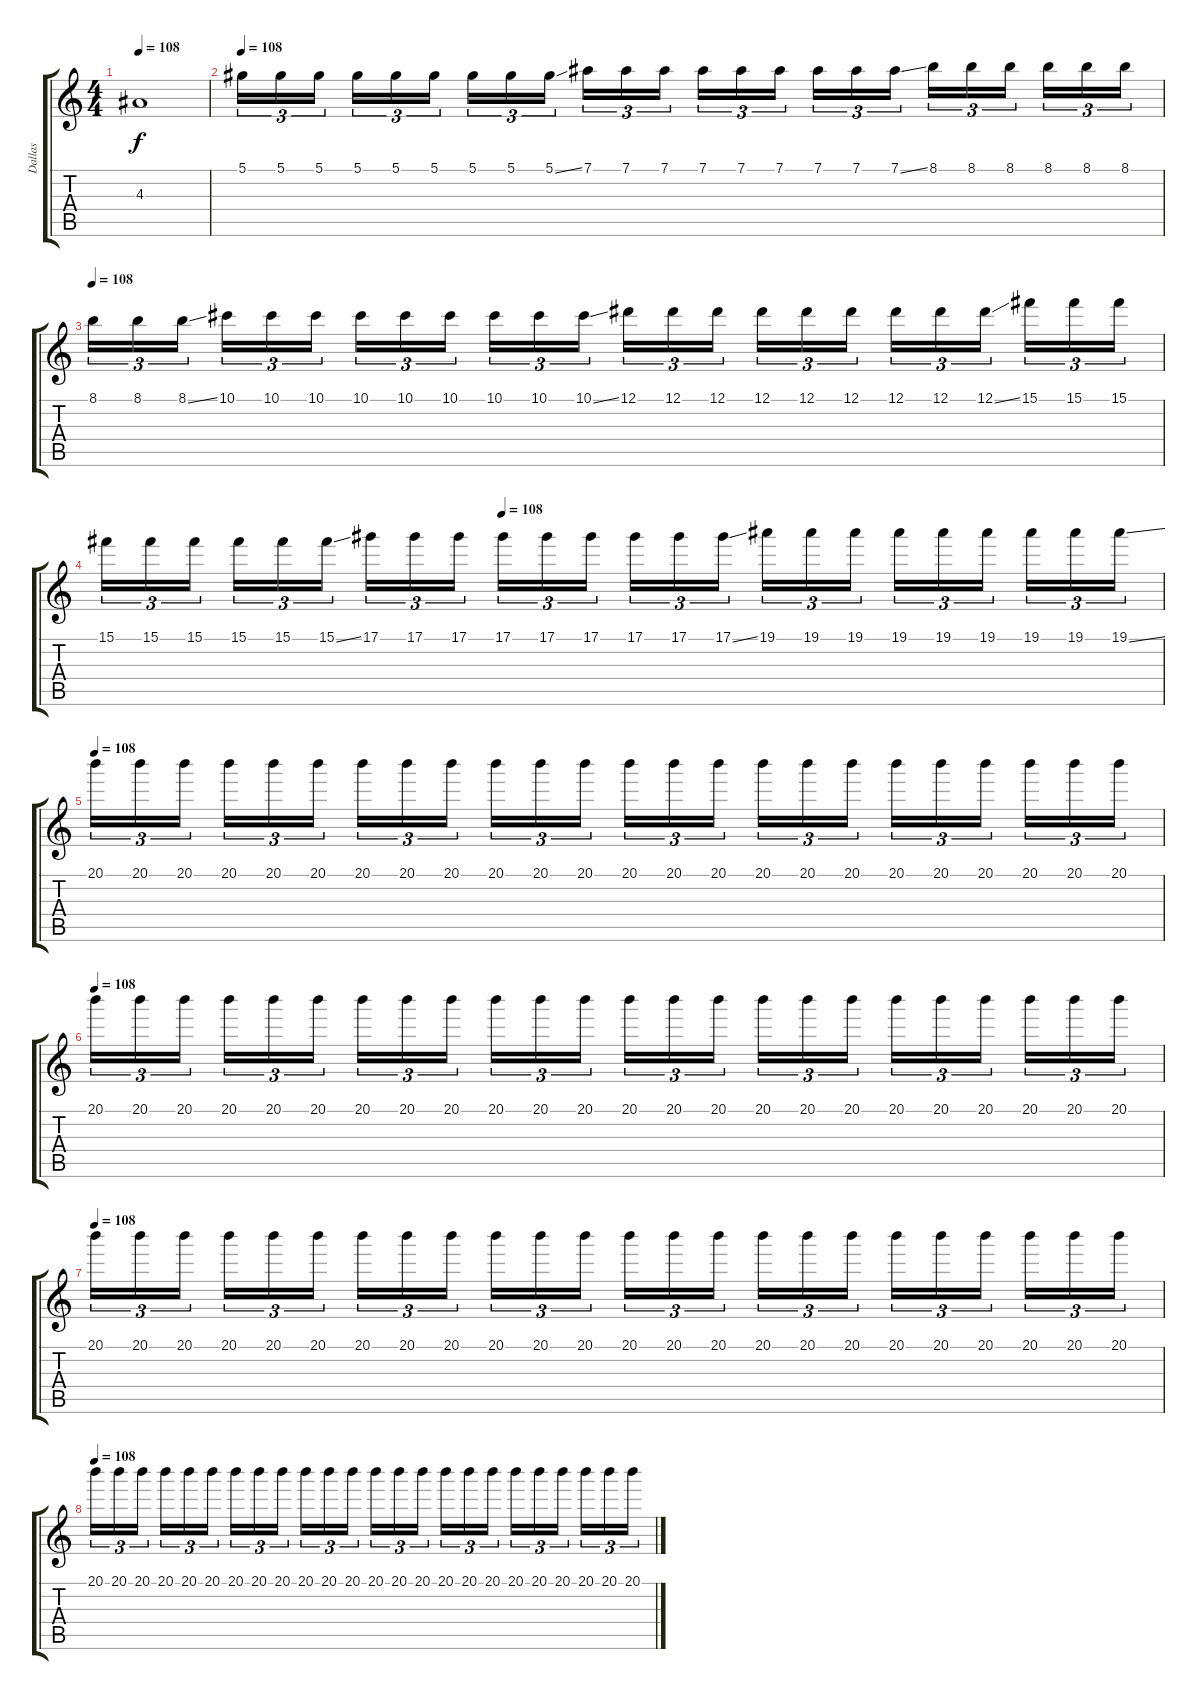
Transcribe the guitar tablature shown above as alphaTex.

\track ("Dallas" "Dallas") {instrument overdrivenguitar}
\staff {score tabs}
\tuning (Eb4 Bb3 Gb3 Db3 Ab2 Eb2) {hide}
\ts (4 4)
\tempo 108
\clef g2
\ks c
4.3{t}.1{dy f} |
\tempo 108
5.1.16{tu (3 2)} 5.1.16{tu (3 2)} 5.1.16{tu (3 2)} 5.1.16{tu (3 2)} 5.1.16{tu (3 2)} 5.1.16{tu (3 2)} 5.1.16{tu (3 2)} 5.1.16{tu (3 2)} 5.1{ss}.16{tu (3 2)} 7.1.16{tu (3 2)} 7.1.16{tu (3 2)} 7.1.16{tu (3 2)} 7.1.16{tu (3 2)} 7.1.16{tu (3 2)} 7.1.16{tu (3 2)} 7.1.16{tu (3 2)} 7.1.16{tu (3 2)} 7.1{ss}.16{tu (3 2)} 8.1.16{tu (3 2)} 8.1.16{tu (3 2)} 8.1.16{tu (3 2)} 8.1.16{tu (3 2)} 8.1.16{tu (3 2)} 8.1.16{tu (3 2)} |
\tempo 139
\tempo 108
8.1.16{tu (3 2)} 8.1.16{tu (3 2)} 8.1{ss}.16{tu (3 2)} 10.1.16{tu (3 2)} 10.1.16{tu (3 2)} 10.1.16{tu (3 2)} 10.1.16{tu (3 2)} 10.1.16{tu (3 2)} 10.1.16{tu (3 2)} 10.1.16{tu (3 2)} 10.1.16{tu (3 2)} 10.1{ss}.16{tu (3 2)} 12.1.16{tu (3 2)} 12.1.16{tu (3 2)} 12.1.16{tu (3 2)} 12.1.16{tu (3 2)} 12.1.16{tu (3 2)} 12.1.16{tu (3 2)} 12.1.16{tu (3 2)} 12.1.16{tu (3 2)} 12.1{ss}.16{tu (3 2)} 15.1.16{tu (3 2)} 15.1.16{tu (3 2)} 15.1.16{tu (3 2)} |
\tempo (108 0.375)
15.1.16{tu (3 2)} 15.1.16{tu (3 2)} 15.1.16{tu (3 2)} 15.1.16{tu (3 2)} 15.1.16{tu (3 2)} 15.1{ss}.16{tu (3 2)} 17.1.16{tu (3 2)} 17.1.16{tu (3 2)} 17.1.16{tu (3 2)} 17.1.16{tu (3 2)} 17.1.16{tu (3 2)} 17.1.16{tu (3 2)} 17.1.16{tu (3 2)} 17.1.16{tu (3 2)} 17.1{ss}.16{tu (3 2)} 19.1.16{tu (3 2)} 19.1.16{tu (3 2)} 19.1.16{tu (3 2)} 19.1.16{tu (3 2)} 19.1.16{tu (3 2)} 19.1.16{tu (3 2)} 19.1.16{tu (3 2)} 19.1.16{tu (3 2)} 19.1{ss}.16{tu (3 2)} |
\tempo 108
20.1.16{tu (3 2)} 20.1.16{tu (3 2)} 20.1.16{tu (3 2)} 20.1.16{tu (3 2)} 20.1.16{tu (3 2)} 20.1.16{tu (3 2)} 20.1.16{tu (3 2)} 20.1.16{tu (3 2)} 20.1.16{tu (3 2)} 20.1.16{tu (3 2)} 20.1.16{tu (3 2)} 20.1.16{tu (3 2)} 20.1.16{tu (3 2)} 20.1.16{tu (3 2)} 20.1.16{tu (3 2)} 20.1.16{tu (3 2)} 20.1.16{tu (3 2)} 20.1.16{tu (3 2)} 20.1.16{tu (3 2)} 20.1.16{tu (3 2)} 20.1.16{tu (3 2)} 20.1.16{tu (3 2)} 20.1.16{tu (3 2)} 20.1.16{tu (3 2)} |
\tempo 108
20.1.16{tu (3 2)} 20.1.16{tu (3 2)} 20.1.16{tu (3 2)} 20.1.16{tu (3 2)} 20.1.16{tu (3 2)} 20.1.16{tu (3 2)} 20.1.16{tu (3 2)} 20.1.16{tu (3 2)} 20.1.16{tu (3 2)} 20.1.16{tu (3 2)} 20.1.16{tu (3 2)} 20.1.16{tu (3 2)} 20.1.16{tu (3 2)} 20.1.16{tu (3 2)} 20.1.16{tu (3 2)} 20.1.16{tu (3 2)} 20.1.16{tu (3 2)} 20.1.16{tu (3 2)} 20.1.16{tu (3 2)} 20.1.16{tu (3 2)} 20.1.16{tu (3 2)} 20.1.16{tu (3 2)} 20.1.16{tu (3 2)} 20.1.16{tu (3 2)} |
\tempo 108
20.1.16{tu (3 2) volume 7} 20.1.16{tu (3 2)} 20.1.16{tu (3 2)} 20.1.16{tu (3 2)} 20.1.16{tu (3 2)} 20.1.16{tu (3 2)} 20.1.16{tu (3 2)} 20.1.16{tu (3 2)} 20.1.16{tu (3 2)} 20.1.16{tu (3 2)} 20.1.16{tu (3 2)} 20.1.16{tu (3 2)} 20.1.16{tu (3 2)} 20.1.16{tu (3 2)} 20.1.16{tu (3 2)} 20.1.16{tu (3 2)} 20.1.16{tu (3 2)} 20.1.16{tu (3 2)} 20.1.16{tu (3 2)} 20.1.16{tu (3 2)} 20.1.16{tu (3 2)} 20.1.16{tu (3 2)} 20.1.16{tu (3 2)} 20.1.16{tu (3 2)} |
\tempo 108
20.1.16{tu (3 2)} 20.1.16{tu (3 2)} 20.1.16{tu (3 2)} 20.1.16{tu (3 2)} 20.1.16{tu (3 2)} 20.1.16{tu (3 2)} 20.1.16{tu (3 2)} 20.1.16{tu (3 2)} 20.1.16{tu (3 2)} 20.1.16{tu (3 2)} 20.1.16{tu (3 2)} 20.1.16{tu (3 2)} 20.1.16{tu (3 2)} 20.1.16{tu (3 2)} 20.1.16{tu (3 2)} 20.1.16{tu (3 2)} 20.1.16{tu (3 2)} 20.1.16{tu (3 2)} 20.1.16{tu (3 2)} 20.1.16{tu (3 2)} 20.1.16{tu (3 2)} 20.1.16{tu (3 2)} 20.1.16{tu (3 2)} 20.1.16{tu (3 2)}
